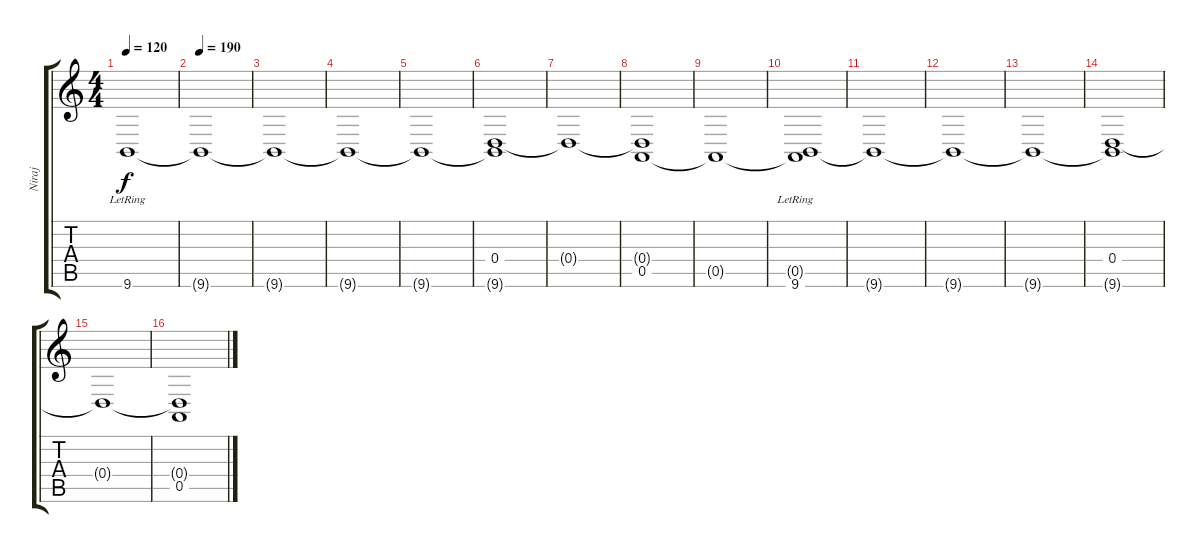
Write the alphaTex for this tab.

\track ("Niraj" "Niraj") {instrument stringensemble1}
\staff {score tabs}
\tuning (E4 B3 G3 D3 A2 D2) {hide}
\ts (4 4)
\tempo 120
\clef g2
\ks c
9.6{lr}.1{dy f volume 6 instrument applause} |
\tempo 190
9.6{t}.1 |
9.6{t}.1 |
9.6{t}.1 |
9.6{t}.1 |
(0.4 9.6{t}).1{volume 6 instrument applause} |
0.4{t}.1 |
(0.4{t} 0.5).1{volume 6 instrument applause} |
0.5{t}.1 |
(0.5{t} 9.6{lr}).1{volume 6 instrument applause} |
9.6{t}.1 |
9.6{t}.1 |
9.6{t}.1 |
(0.4 9.6{t}).1{volume 6 instrument applause} |
0.4{t}.1 |
(0.4{t} 0.5).1{volume 6 instrument applause}
